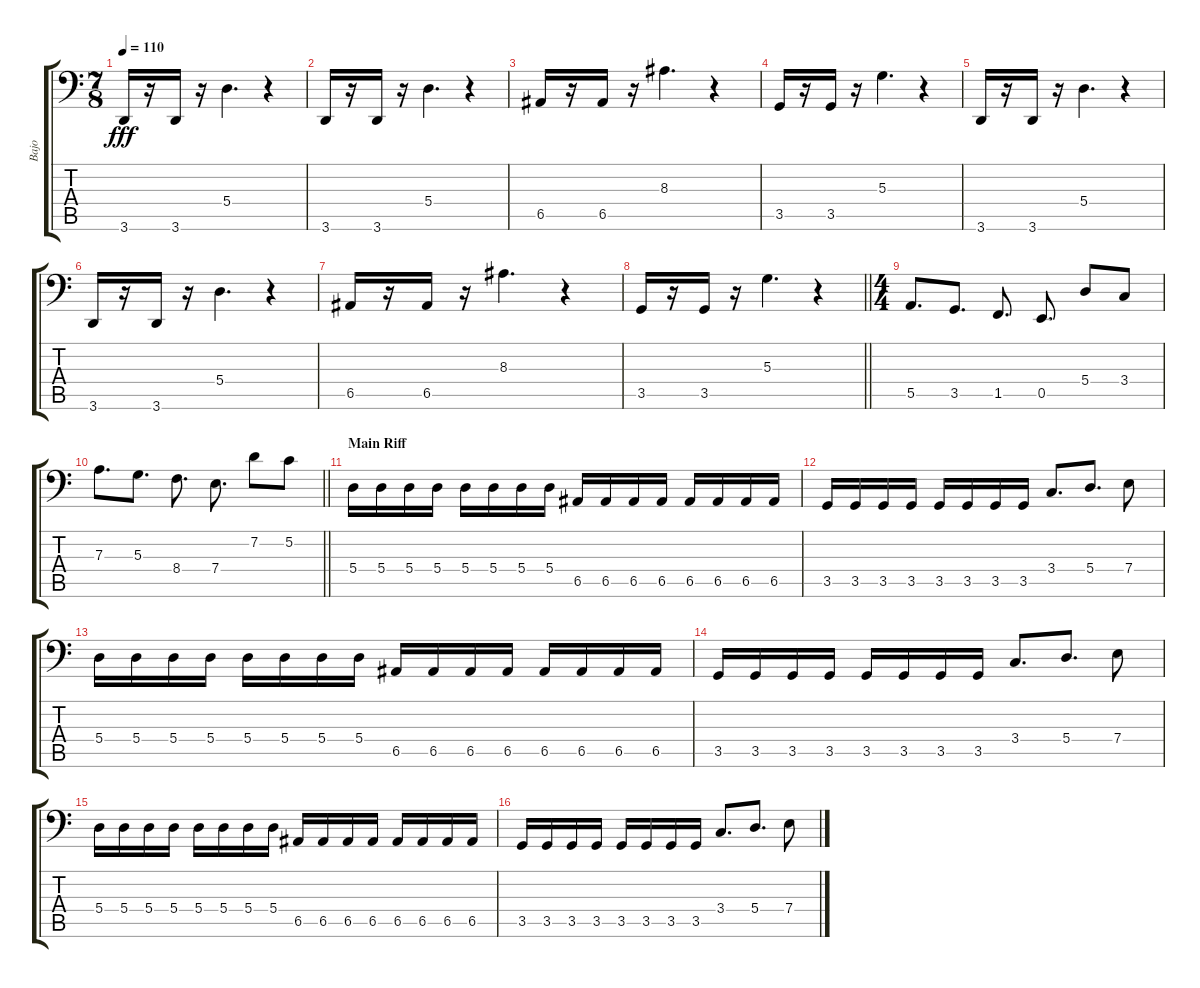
\track ("Bajo " "Bajo ") {instrument electricbassfinger}
\staff {score tabs}
\tuning (C3 G2 D2 A1 E1 B0) {hide}
\ts (7 8)
\tempo 110
\clef f4
\ks c
3.6.16{dy fff} r.16 3.6.16 r.16 5.4.4{d} r.4 |
3.6.16 r.16 3.6.16 r.16 5.4.4{d} r.4 |
6.5.16 r.16 6.5.16 r.16 8.3.4{d} r.4 |
3.5.16 r.16 3.5.16 r.16 5.3.4{d} r.4 |
3.6.16 r.16 3.6.16 r.16 5.4.4{d} r.4 |
3.6.16 r.16 3.6.16 r.16 5.4.4{d} r.4 |
6.5.16 r.16 6.5.16 r.16 8.3.4{d} r.4 |
\barLineRight lightlight
3.5.16 r.16 3.5.16 r.16 5.3.4{d} r.4 |
\ts (4 4)
5.5.8{d} 3.5.8{d} 1.5.8{d} 0.5.8{d} 5.4.8 3.4.8 |
\barLineRight lightlight
7.3.8{d} 5.3.8{d} 8.4.8{d} 7.4.8{d} 7.2.8 5.2.8 |
\section ("" "Main Riff")
5.4.16 5.4.16 5.4.16 5.4.16 5.4.16 5.4.16 5.4.16 5.4.16 6.5.16 6.5.16 6.5.16 6.5.16 6.5.16 6.5.16 6.5.16 6.5.16 |
3.5.16 3.5.16 3.5.16 3.5.16 3.5.16 3.5.16 3.5.16 3.5.16 3.4.8{d} 5.4.8{d} 7.4.8 |
5.4.16 5.4.16 5.4.16 5.4.16 5.4.16 5.4.16 5.4.16 5.4.16 6.5.16 6.5.16 6.5.16 6.5.16 6.5.16 6.5.16 6.5.16 6.5.16 |
3.5.16 3.5.16 3.5.16 3.5.16 3.5.16 3.5.16 3.5.16 3.5.16 3.4.8{d} 5.4.8{d} 7.4.8 |
5.4.16 5.4.16 5.4.16 5.4.16 5.4.16 5.4.16 5.4.16 5.4.16 6.5.16 6.5.16 6.5.16 6.5.16 6.5.16 6.5.16 6.5.16 6.5.16 |
3.5.16 3.5.16 3.5.16 3.5.16 3.5.16 3.5.16 3.5.16 3.5.16 3.4.8{d} 5.4.8{d} 7.4.8
